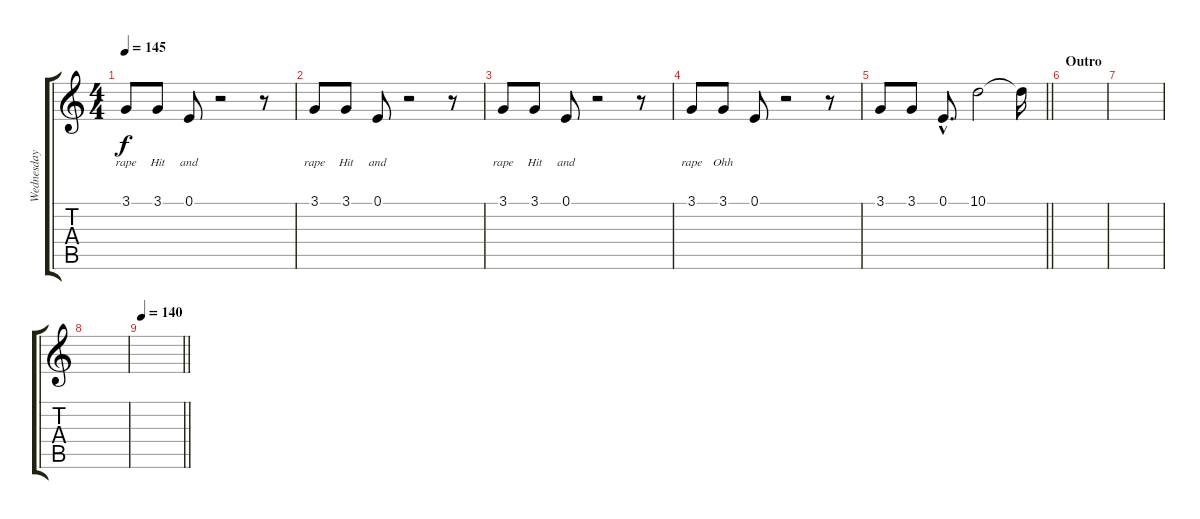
\track ("Wednesday 13 - Vox" "Wednesday ") {instrument trombone}
\staff {score tabs}
\tuning (E4 B3 G3 D3 A2 E2) {hide}
\ts (4 4)
\tempo 145
\clef g2
\ks c
3.1.8{lyrics (0 "rape") lyrics (1 "") lyrics (2 "") lyrics (3 "") lyrics (4 "") dy f} 3.1.8{lyrics (0 "Hit") lyrics (1 "") lyrics (2 "") lyrics (3 "") lyrics (4 "")} 0.1.8{lyrics (0 "and") lyrics (1 "") lyrics (2 "") lyrics (3 "") lyrics (4 "")} r.2 r.8 |
3.1.8{lyrics (0 "rape") lyrics (1 "") lyrics (2 "") lyrics (3 "") lyrics (4 "")} 3.1.8{lyrics (0 "Hit") lyrics (1 "") lyrics (2 "") lyrics (3 "") lyrics (4 "")} 0.1.8{lyrics (0 "and") lyrics (1 "") lyrics (2 "") lyrics (3 "") lyrics (4 "")} r.2 r.8 |
3.1.8{lyrics (0 "rape") lyrics (1 "") lyrics (2 "") lyrics (3 "") lyrics (4 "")} 3.1.8{lyrics (0 "Hit") lyrics (1 "") lyrics (2 "") lyrics (3 "") lyrics (4 "")} 0.1.8{lyrics (0 "and") lyrics (1 "") lyrics (2 "") lyrics (3 "") lyrics (4 "")} r.2 r.8 |
3.1.8{lyrics (0 "rape") lyrics (1 "") lyrics (2 "") lyrics (3 "") lyrics (4 "")} 3.1.8{lyrics (0 "Ohh") lyrics (1 "") lyrics (2 "") lyrics (3 "") lyrics (4 "")} 0.1.8 r.2 r.8 |
\barLineRight lightlight
3.1.8 3.1.8 0.1{hac}.8{d} 10.1.2 10.1{t}.16 |
\section ("" "Outro")
|
|
|
\tempo 140
\barLineRight lightlight
